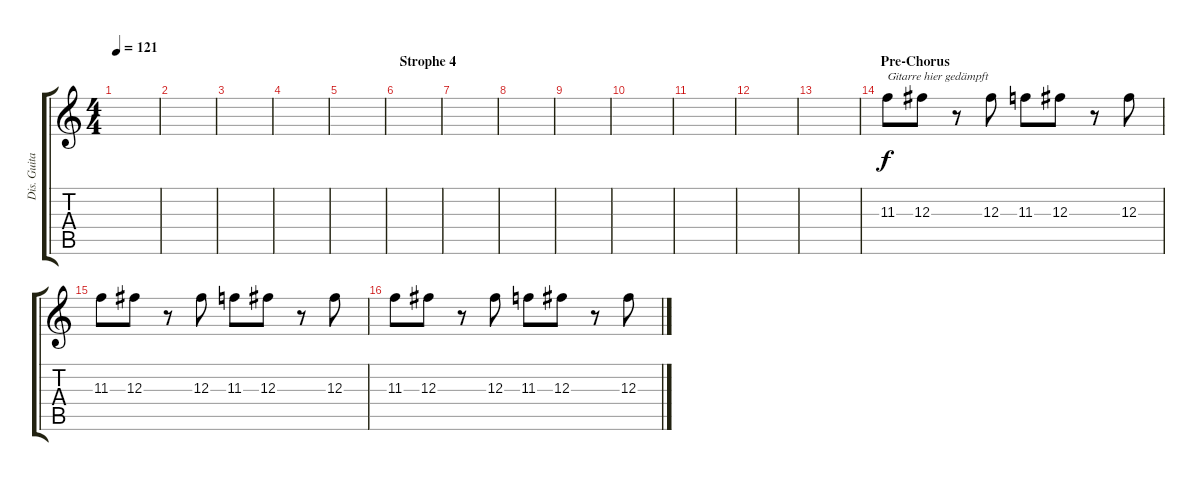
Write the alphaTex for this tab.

\track ("Dis. Guitar Fills" "Dis. Guita") {instrument distortionguitar}
\staff {score tabs}
\tuning (Eb4 Bb3 Gb3 Db3 Ab2 Eb2) {hide}
\ts (4 4)
\tempo 121
\clef g2
\ks c
|
|
|
|
|
\section ("" "Strophe 4")
|
|
|
|
|
|
|
|
\section ("" "Pre-Chorus")
11.3.8{txt "Gitarre hier gedämpft" volume 7 instrument overdrivenguitar} 12.3.8 r.8 12.3.8 11.3.8 12.3.8 r.8 12.3.8 |
11.3.8 12.3.8 r.8 12.3.8 11.3.8 12.3.8 r.8 12.3.8 |
11.3.8 12.3.8 r.8 12.3.8 11.3.8 12.3.8 r.8 12.3.8
